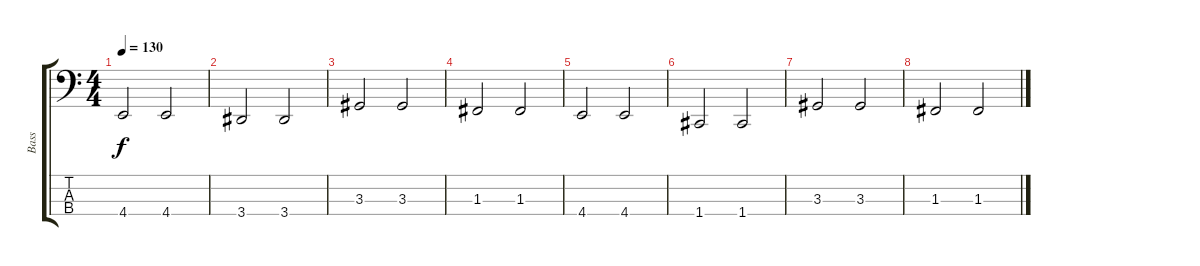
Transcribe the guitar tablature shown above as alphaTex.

\track ("Bass" "Bass") {instrument electricbassfinger}
\staff {score tabs}
\tuning (Eb2 Bb1 F1 C1) {hide}
\ts (4 4)
\tempo 130
\clef f4
\ks c
4.4.2{dy f} 4.4.2 |
3.4.2 3.4.2 |
3.3.2 3.3.2 |
1.3.2 1.3.2 |
4.4.2 4.4.2 |
1.4.2 1.4.2 |
3.3.2 3.3.2 |
1.3.2 1.3.2
